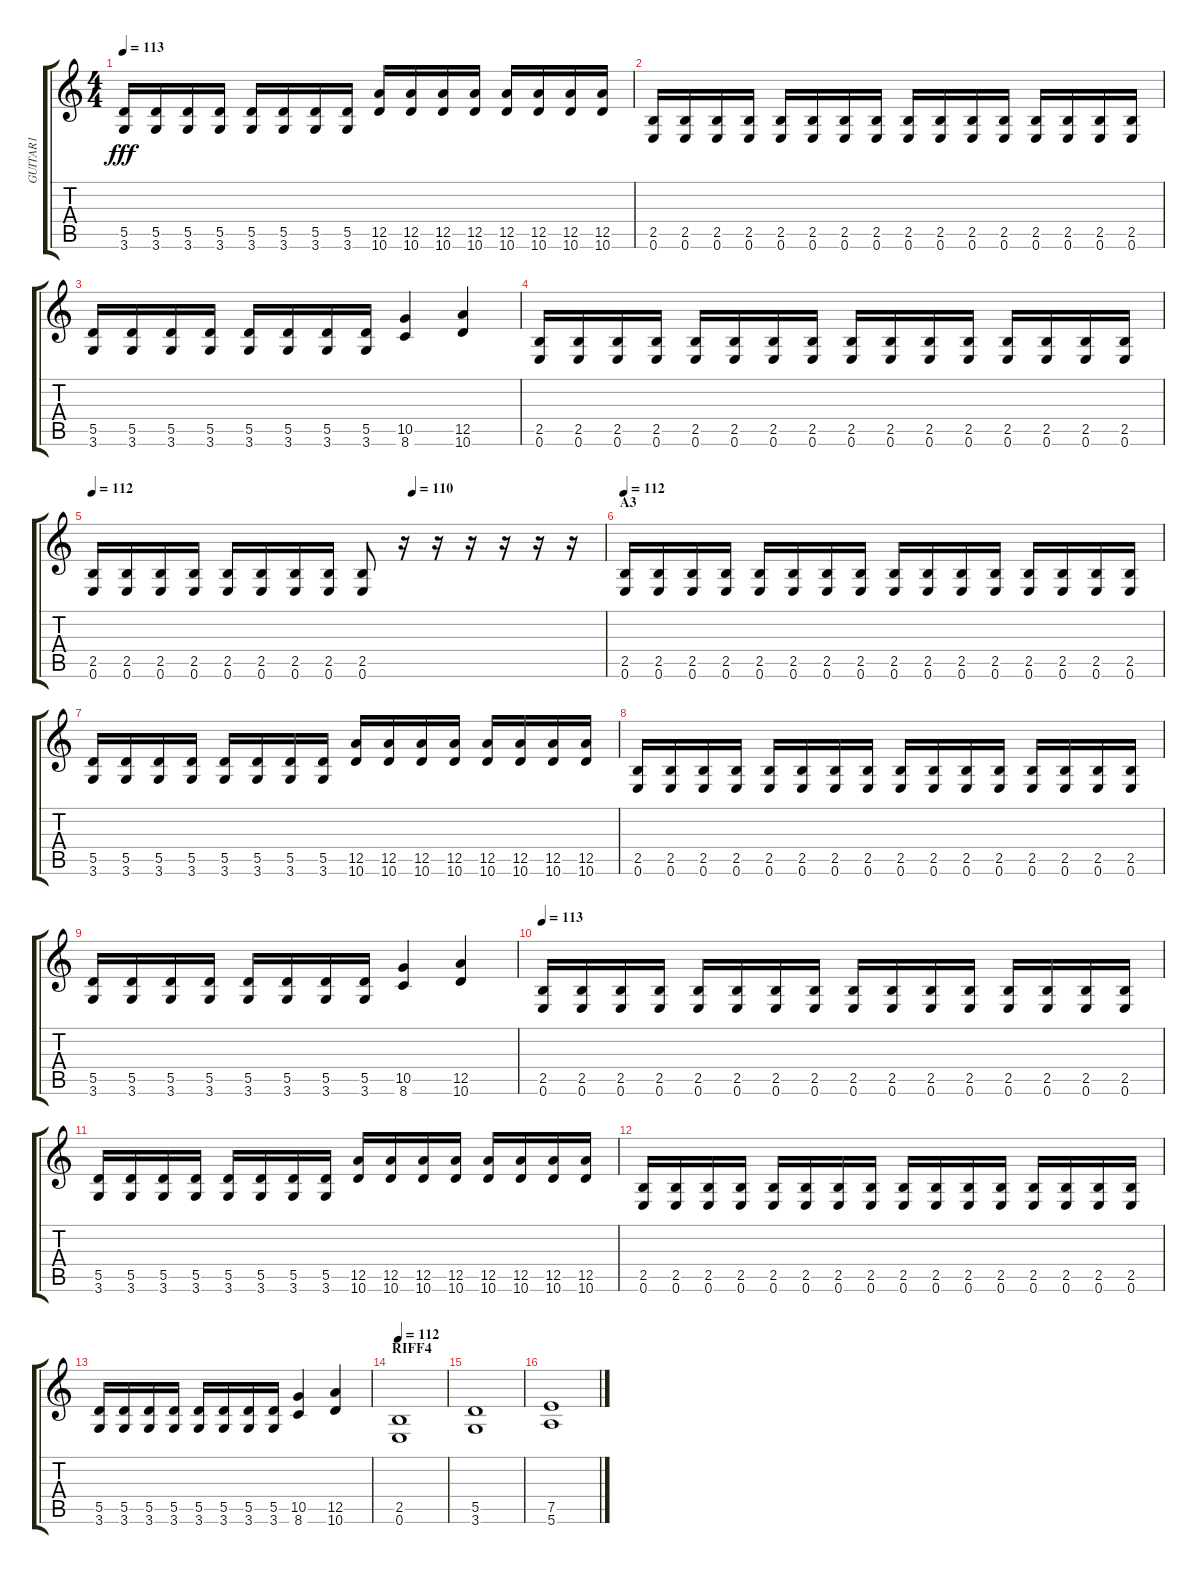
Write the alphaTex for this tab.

\track ("GUITAR1" "GUITAR1") {instrument distortionguitar}
\staff {score tabs}
\tuning (E4 B3 G3 D3 A2 E2) {hide}
\ts (4 4)
\tempo 113
\clef g2
\ks c
(5.5 3.6).16{dy fff} (5.5 3.6).16 (5.5 3.6).16 (5.5 3.6).16 (5.5 3.6).16 (5.5 3.6).16 (5.5 3.6).16 (5.5 3.6).16 (12.5 10.6).16 (12.5 10.6).16 (12.5 10.6).16 (12.5 10.6).16 (12.5 10.6).16 (12.5 10.6).16 (12.5 10.6).16 (12.5 10.6).16 |
(2.5 0.6).16 (2.5 0.6).16 (2.5 0.6).16 (2.5 0.6).16 (2.5 0.6).16 (2.5 0.6).16 (2.5 0.6).16 (2.5 0.6).16 (2.5 0.6).16 (2.5 0.6).16 (2.5 0.6).16 (2.5 0.6).16 (2.5 0.6).16 (2.5 0.6).16 (2.5 0.6).16 (2.5 0.6).16 |
(5.5 3.6).16 (5.5 3.6).16 (5.5 3.6).16 (5.5 3.6).16 (5.5 3.6).16 (5.5 3.6).16 (5.5 3.6).16 (5.5 3.6).16 (10.5 8.6).4 (12.5 10.6).4 |
(2.5 0.6).16 (2.5 0.6).16 (2.5 0.6).16 (2.5 0.6).16 (2.5 0.6).16 (2.5 0.6).16 (2.5 0.6).16 (2.5 0.6).16 (2.5 0.6).16 (2.5 0.6).16 (2.5 0.6).16 (2.5 0.6).16 (2.5 0.6).16 (2.5 0.6).16 (2.5 0.6).16 (2.5 0.6).16 |
\tempo 112
\tempo (110 0.625)
(2.5 0.6).16 (2.5 0.6).16 (2.5 0.6).16 (2.5 0.6).16 (2.5 0.6).16 (2.5 0.6).16 (2.5 0.6).16 (2.5 0.6).16 (2.5 0.6).8 r.16 r.16 r.16 r.16 r.16 r.16 |
\section ("" "A3")
\tempo 112
(2.5 0.6).16 (2.5 0.6).16 (2.5 0.6).16 (2.5 0.6).16 (2.5 0.6).16 (2.5 0.6).16 (2.5 0.6).16 (2.5 0.6).16 (2.5 0.6).16 (2.5 0.6).16 (2.5 0.6).16 (2.5 0.6).16 (2.5 0.6).16 (2.5 0.6).16 (2.5 0.6).16 (2.5 0.6).16 |
(5.5 3.6).16 (5.5 3.6).16 (5.5 3.6).16 (5.5 3.6).16 (5.5 3.6).16 (5.5 3.6).16 (5.5 3.6).16 (5.5 3.6).16 (12.5 10.6).16 (12.5 10.6).16 (12.5 10.6).16 (12.5 10.6).16 (12.5 10.6).16 (12.5 10.6).16 (12.5 10.6).16 (12.5 10.6).16 |
(2.5 0.6).16 (2.5 0.6).16 (2.5 0.6).16 (2.5 0.6).16 (2.5 0.6).16 (2.5 0.6).16 (2.5 0.6).16 (2.5 0.6).16 (2.5 0.6).16 (2.5 0.6).16 (2.5 0.6).16 (2.5 0.6).16 (2.5 0.6).16 (2.5 0.6).16 (2.5 0.6).16 (2.5 0.6).16 |
(5.5 3.6).16 (5.5 3.6).16 (5.5 3.6).16 (5.5 3.6).16 (5.5 3.6).16 (5.5 3.6).16 (5.5 3.6).16 (5.5 3.6).16 (10.5 8.6).4 (12.5 10.6).4 |
\tempo 113
(2.5 0.6).16 (2.5 0.6).16 (2.5 0.6).16 (2.5 0.6).16 (2.5 0.6).16 (2.5 0.6).16 (2.5 0.6).16 (2.5 0.6).16 (2.5 0.6).16 (2.5 0.6).16 (2.5 0.6).16 (2.5 0.6).16 (2.5 0.6).16 (2.5 0.6).16 (2.5 0.6).16 (2.5 0.6).16 |
(5.5 3.6).16 (5.5 3.6).16 (5.5 3.6).16 (5.5 3.6).16 (5.5 3.6).16 (5.5 3.6).16 (5.5 3.6).16 (5.5 3.6).16 (12.5 10.6).16 (12.5 10.6).16 (12.5 10.6).16 (12.5 10.6).16 (12.5 10.6).16 (12.5 10.6).16 (12.5 10.6).16 (12.5 10.6).16 |
(2.5 0.6).16 (2.5 0.6).16 (2.5 0.6).16 (2.5 0.6).16 (2.5 0.6).16 (2.5 0.6).16 (2.5 0.6).16 (2.5 0.6).16 (2.5 0.6).16 (2.5 0.6).16 (2.5 0.6).16 (2.5 0.6).16 (2.5 0.6).16 (2.5 0.6).16 (2.5 0.6).16 (2.5 0.6).16 |
(5.5 3.6).16 (5.5 3.6).16 (5.5 3.6).16 (5.5 3.6).16 (5.5 3.6).16 (5.5 3.6).16 (5.5 3.6).16 (5.5 3.6).16 (10.5 8.6).4 (12.5 10.6).4 |
\section ("" "RIFF4")
\tempo 112
(2.5 0.6).1 |
(5.5 3.6).1 |
(7.5 5.6).1
